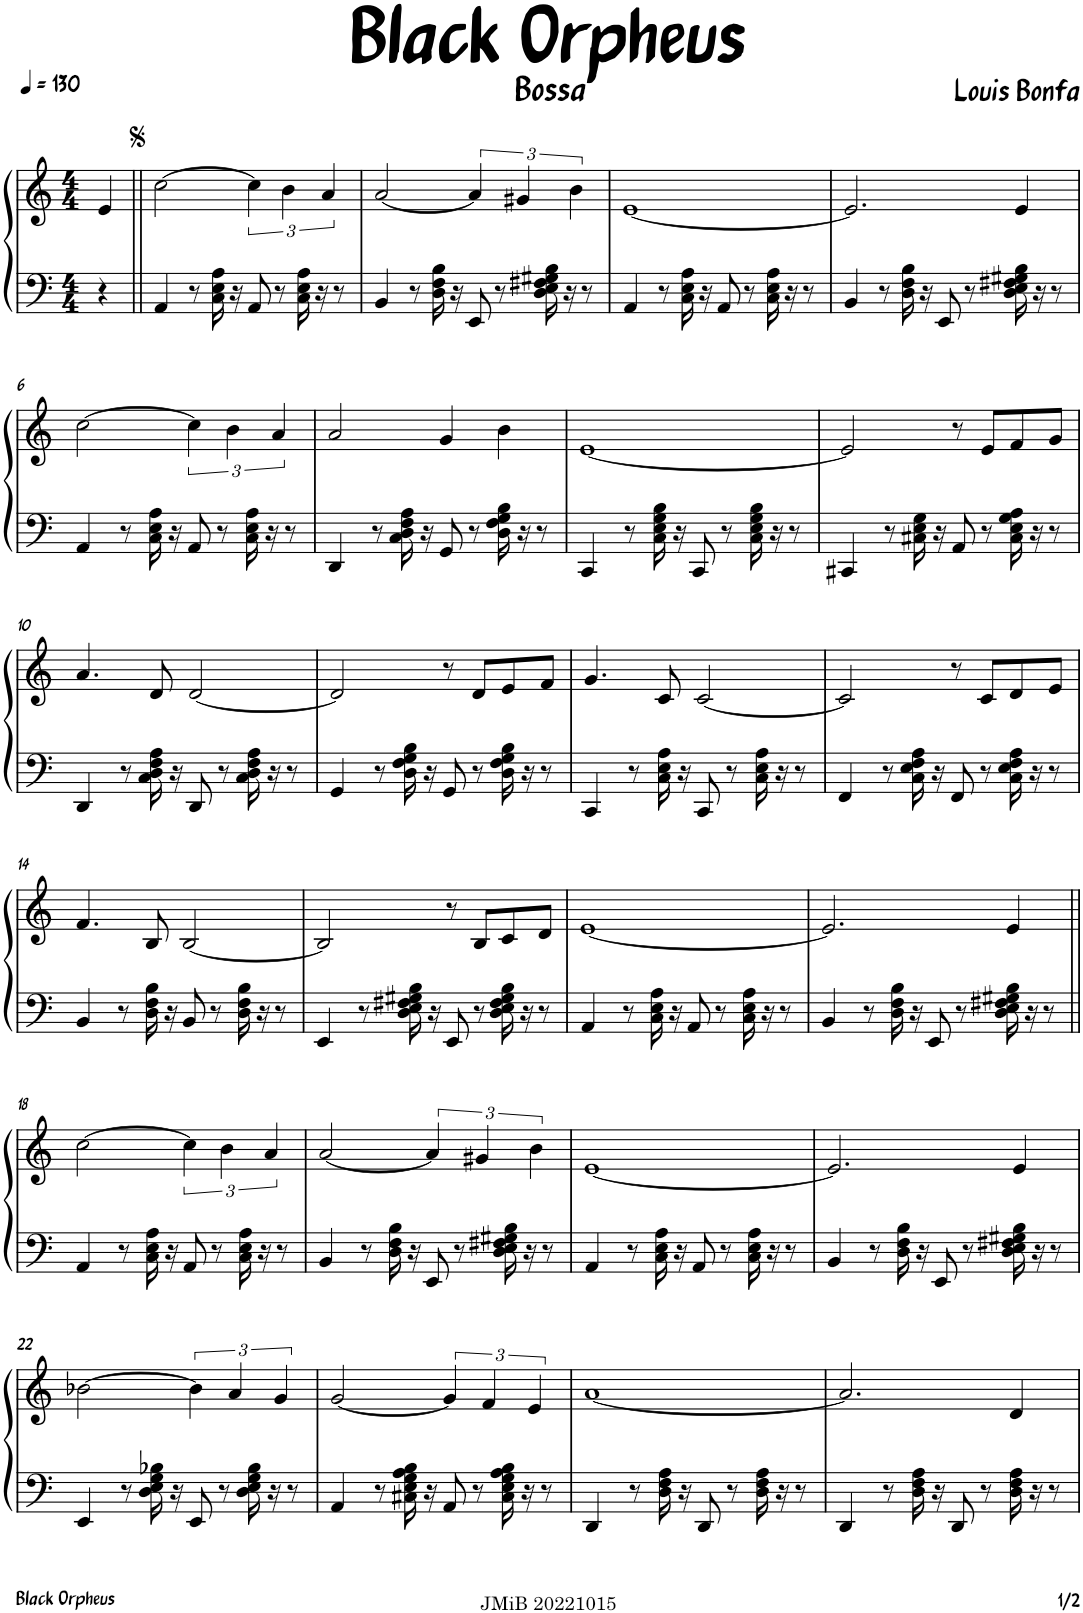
**kern	**kern
*part1	*part1
*staff2	*staff1
*I"Accordion	*
*I'Acc.	*
*clefF4	*clefG2
*k[]	*k[]
*M4/4	*M4/4
*MM130	*MM130
=1	=1
4r	4e/
=2||	=2||
4AA/	[2cc\
8r	.
16C\ 16E\ 16A\	.
16r	.
8AA/	6cc\]
8r	.
.	6b\
16C\ 16E\ 16A\	.
16r	.
.	6a/
8r	.
=3	=3
4BB/	[2a/
8r	.
16D\ 16F\ 16B\	.
16r	.
8EE/	6a/]
8r	.
.	6g#X/
16D\ 16E\ 16F#X\ 16G#X\ 16B\	.
16r	.
.	6b\
8r	.
=4	=4
4AA/	[1e
8r	.
16C\ 16E\ 16A\	.
16r	.
8AA/	.
8r	.
16C\ 16E\ 16A\	.
16r	.
8r	.
=5	=5
4BB/	2.e/]
8r	.
16D\ 16F\ 16B\	.
16r	.
8EE/	.
8r	.
16D\ 16E\ 16F#X\ 16G#X\ 16B\	4e/
16r	.
8r	.
!!LO:LB:g=z
=6	=6
4AA/	[2cc\
8r	.
16C\ 16E\ 16A\	.
16r	.
8AA/	6cc\]
8r	.
.	6b\
16C\ 16E\ 16A\	.
16r	.
.	6a/
8r	.
=7	=7
4DD/	2a/
8r	.
16C\ 16D\ 16F\ 16A\	.
16r	.
8GG/	4g/
8r	.
16D\ 16F\ 16G\ 16B\	4b\
16r	.
8r	.
=8	=8
4CC/	[1e
8r	.
16C\ 16E\ 16G\ 16B\	.
16r	.
8CC/	.
8r	.
16C\ 16E\ 16G\ 16B\	.
16r	.
8r	.
=9	=9
4CC#X/	2e/]
8r	.
16C#X\ 16E\ 16G\	.
16r	.
8AA/	8r
8r	8e/L
16C#\ 16E\ 16G\ 16A\	8f/
16r	.
8r	8g/J
!!LO:LB:g=z
=10	=10
4DD/	4.a/
8r	.
16C\ 16D\ 16F\ 16A\	8d/
16r	.
8DD/	[2d/
8r	.
16C\ 16D\ 16F\ 16A\	.
16r	.
8r	.
=11	=11
4GG/	2d/]
8r	.
16D\ 16F\ 16G\ 16B\	.
16r	.
8GG/	8r
8r	8d/L
16D\ 16F\ 16G\ 16B\	8e/
16r	.
8r	8f/J
=12	=12
4CC/	4.g/
8r	.
16C\ 16E\ 16A\	8c/
16r	.
8CC/	[2c/
8r	.
16C\ 16E\ 16A\	.
16r	.
8r	.
=13	=13
4FF/	2c/]
8r	.
16C\ 16E\ 16F\ 16A\	.
16r	.
8FF/	8r
8r	8c/L
16C\ 16E\ 16F\ 16A\	8d/
16r	.
8r	8e/J
!!LO:LB:g=z
=14	=14
4BB/	4.f/
8r	.
16D\ 16F\ 16B\	8B/
16r	.
8BB/	[2B/
8r	.
16D\ 16F\ 16B\	.
16r	.
8r	.
=15	=15
4EE/	2B/]
8r	.
16D\ 16E\ 16F#X\ 16G#X\ 16B\	.
16r	.
8EE/	8r
8r	8B/L
16D\ 16E\ 16F#\ 16G#\ 16B\	8c/
16r	.
8r	8d/J
=16	=16
4AA/	[1e
8r	.
16C\ 16E\ 16A\	.
16r	.
8AA/	.
8r	.
16C\ 16E\ 16A\	.
16r	.
8r	.
=17	=17
4BB/	2.e/]
8r	.
16D\ 16F\ 16B\	.
16r	.
8EE/	.
8r	.
16D\ 16E\ 16F#X\ 16G#X\ 16B\	4e/
16r	.
8r	.
!!LO:LB:g=z
=18||	=18||
4AA/	[2cc\
8r	.
16C\ 16E\ 16A\	.
16r	.
8AA/	6cc\]
8r	.
.	6b\
16C\ 16E\ 16A\	.
16r	.
.	6a/
8r	.
=19	=19
4BB/	[2a/
8r	.
16D\ 16F\ 16B\	.
16r	.
8EE/	6a/]
8r	.
.	6g#X/
16D\ 16E\ 16F#X\ 16G#X\ 16B\	.
16r	.
.	6b\
8r	.
=20	=20
4AA/	[1e
8r	.
16C\ 16E\ 16A\	.
16r	.
8AA/	.
8r	.
16C\ 16E\ 16A\	.
16r	.
8r	.
=21	=21
4BB/	2.e/]
8r	.
16D\ 16F\ 16B\	.
16r	.
8EE/	.
8r	.
16D\ 16E\ 16F#X\ 16G#X\ 16B\	4e/
16r	.
8r	.
!!LO:LB:g=z
=22	=22
4EE/	[2b-X\
8r	.
16D\ 16E\ 16G\ 16B-X\	.
16r	.
8EE/	6b-\]
8r	.
.	6a/
16D\ 16E\ 16G\ 16B-\	.
16r	.
.	6g/
8r	.
=23	=23
4AA/	[2g/
8r	.
16C#X\ 16E\ 16G\ 16A\ 16B\	.
16r	.
8AA/	6g/]
8r	.
.	6f/
16C#\ 16E\ 16G\ 16A\ 16B\	.
16r	.
.	6e/
8r	.
=24	=24
4DD/	[1a
8r	.
16D\ 16F\ 16A\	.
16r	.
8DD/	.
8r	.
16D\ 16F\ 16A\	.
16r	.
8r	.
=25	=25
4DD/	2.a/]
8r	.
16D\ 16F\ 16A\	.
16r	.
8DD/	.
8r	.
16D\ 16F\ 16A\	4d/
16r	.
8r	.
=	=
*-	*-
